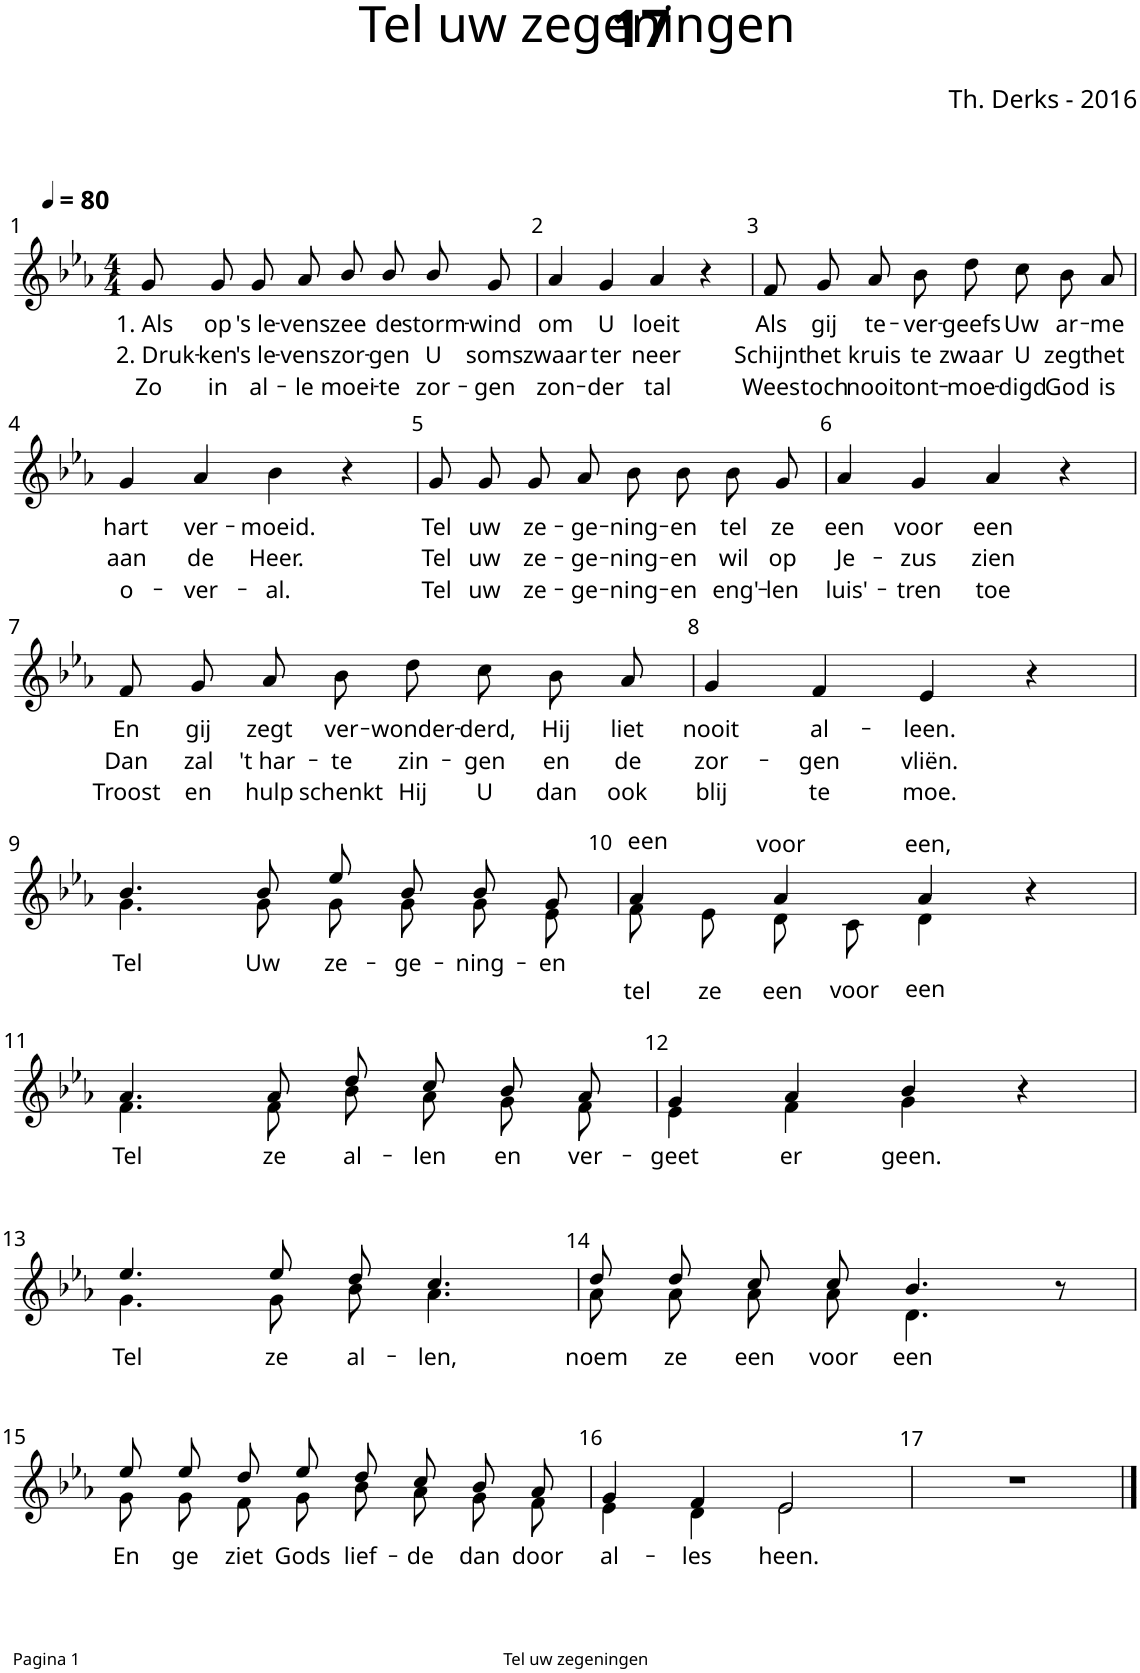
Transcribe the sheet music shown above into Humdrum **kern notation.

**kern	**text	**text	**text
*part1	*part1	*part1	*part1
*staff1	*staff1	*staff1	*staff1
*I"Piano	*	*	*
*I'Pno.	*	*	*
*clefG2	*	*	*
*k[b-e-a-]	*	*	*
*M4/4	*	*	*
*MM80	*	*	*
=1	=1	=1	=1
!	!LO:LY:b	!LO:LY:b	!LO:LY:b
8g/L	1. Als	2. Druk-	Zo
!	!LO:LY:b	!LO:LY:b	!LO:LY:b
8g/J	op	-ken	in
!	!LO:LY:b	!LO:LY:b	!LO:LY:b
8g/L	's le-	's le-	al-
!	!LO:LY:b	!LO:LY:b	!LO:LY:b
8a-/J	-vens	-vens	-le
!	!LO:LY:b	!LO:LY:b	!LO:LY:b
8b-/L	zee	zor-	moei-
!	!LO:LY:b	!LO:LY:b	!LO:LY:b
8b-/J	de	-gen	-te
!	!LO:LY:b	!LO:LY:b	!LO:LY:b
8b-/L	storm-	U	zor-
!	!LO:LY:b	!LO:LY:b	!LO:LY:b
8g/J	-wind	soms	-gen
=2	=2	=2	=2
!	!LO:LY:b	!LO:LY:b	!LO:LY:b
4a-/	om	zwaar	zon-
!	!LO:LY:b	!LO:LY:b	!LO:LY:b
4g/	U	ter	-der
!	!LO:LY:b	!LO:LY:b	!LO:LY:b
4a-/	loeit	neer	tal
4r	.	.	.
=3	=3	=3	=3
!	!LO:LY:b	!LO:LY:b	!LO:LY:b
8f/L	Als	Schijnt	Wees
!	!LO:LY:b	!LO:LY:b	!LO:LY:b
8g/J	gij	het	toch
!	!LO:LY:b	!LO:LY:b	!LO:LY:b
8a-/L	te-	kruis	nooit
!	!LO:LY:b	!LO:LY:b	!LO:LY:b
8b-/J	-ver-	te	ont-
!	!LO:LY:b	!LO:LY:b	!LO:LY:b
8dd\L	-geefs	zwaar	-moe-
!	!LO:LY:b	!LO:LY:b	!LO:LY:b
8cc\J	Uw	U	-digd
!	!LO:LY:b	!LO:LY:b	!LO:LY:b
8b-/L	ar-	zegt	God
!	!LO:LY:b	!LO:LY:b	!LO:LY:b
8a-/J	-me	het	is
!!LO:LB:g=z
=4	=4	=4	=4
!	!LO:LY:b	!LO:LY:b	!LO:LY:b
4g/	hart	aan	o-
!	!LO:LY:b	!LO:LY:b	!LO:LY:b
4a-/	ver-	de	-ver-
!	!LO:LY:b	!LO:LY:b	!LO:LY:b
4b-\	-moeid.	Heer.	-al.
4r	.	.	.
=5	=5	=5	=5
!	!LO:LY:b	!LO:LY:b	!LO:LY:b
8g/L	Tel	Tel	Tel
!	!LO:LY:b	!LO:LY:b	!LO:LY:b
8g/J	uw	uw	uw
!	!LO:LY:b	!LO:LY:b	!LO:LY:b
8g/L	ze-	ze-	ze-
!	!LO:LY:b	!LO:LY:b	!LO:LY:b
8a-/J	-ge-	-ge-	-ge-
!	!LO:LY:b	!LO:LY:b	!LO:LY:b
8b-\L	-ning-	-ning-	-ning-
!	!LO:LY:b	!LO:LY:b	!LO:LY:b
8b-\J	-en	-en	-en
!	!LO:LY:b	!LO:LY:b	!LO:LY:b
8b-/L	tel	wil	eng'-
!	!LO:LY:b	!LO:LY:b	!LO:LY:b
8g/J	ze	op	-len
=6	=6	=6	=6
!	!LO:LY:b	!LO:LY:b	!LO:LY:b
4a-/	een	Je-	luis'-
!	!LO:LY:b	!LO:LY:b	!LO:LY:b
4g/	voor	-zus	-tren
!	!LO:LY:b	!LO:LY:b	!LO:LY:b
4a-/	een	zien	toe
4r	.	.	.
!!LO:LB:g=z
=7	=7	=7	=7
!	!LO:LY:b	!LO:LY:b	!LO:LY:b
8f/L	En	Dan	Troost
!	!LO:LY:b	!LO:LY:b	!LO:LY:b
8g/J	gij	zal	en
!	!LO:LY:b	!LO:LY:b	!LO:LY:b
8a-/L	zegt	't har-	hulp
!	!LO:LY:b	!LO:LY:b	!LO:LY:b
8b-/J	ver-	-te	schenkt
!	!LO:LY:b	!LO:LY:b	!LO:LY:b
8dd\L	-wonder-	zin-	Hij
!	!LO:LY:b	!LO:LY:b	!LO:LY:b
8cc\J	-derd,	-gen	U
!	!LO:LY:b	!LO:LY:b	!LO:LY:b
8b-/L	Hij	en	dan
!	!LO:LY:b	!LO:LY:b	!LO:LY:b
8a-/J	liet	de	ook
=8	=8	=8	=8
!	!LO:LY:b	!LO:LY:b	!LO:LY:b
4g/	nooit	zor-	blij
!	!LO:LY:b	!LO:LY:b	!LO:LY:b
4f/	al-	-gen	te
!	!LO:LY:b	!LO:LY:b	!LO:LY:b
4e-/	-leen.	vliën.	moe.
4r	.	.	.
!!LO:LB:g=z
=9	=9	=9	=9
!	!LO:LY:b	!	!
*^	*	*	*
4.b-/	4.g\	Tel	.	.
!	!	!LO:LY:b	!	!
8b-/	8g\	Uw	.	.
!	!	!LO:LY:b	!	!
8ee-/L	8g\L	ze-	.	.
!	!	!LO:LY:b	!	!
8b-/J	8g\J	-ge-	.	.
!	!	!LO:LY:b	!	!
8b-/L	8g\L	-ning-	.	.
!	!	!LO:LY:b	!	!
8g/J	8e-\J	-en	.	.
=10	=10	=10	=10	=10
!	!	!LO:LY:a	!	!
!	!	!LO:LY:b	!	!
4a-/	8f\L	tel	.	.
!	!	!LO:LY:b	!	!
.	8e-\J	ze	.	.
!	!	!LO:LY:a	!	!
!	!	!LO:LY:b	!	!
4a-/	8d\L	een	.	.
!	!	!LO:LY:b	!	!
.	8c\J	voor	.	.
!	!	!LO:LY:a	!	!
!	!	!LO:LY:b	!	!
4a-/	4d\	een	.	.
4r	4ryy	.	.	.
!!LO:LB:g=z	!!
=11	=11	=11	=11	=11
!	!	!LO:LY:b	!	!
4.a-/	4.f\	Tel	.	.
!	!	!LO:LY:b	!	!
8a-/	8f\	ze	.	.
!	!	!LO:LY:b	!	!
8dd/L	8b-\L	al-	.	.
!	!	!LO:LY:b	!	!
8cc/J	8a-\J	-len	.	.
!	!	!LO:LY:b	!	!
8b-/L	8g\L	en	.	.
!	!	!LO:LY:b	!	!
8a-/J	8f\J	ver-	.	.
=12	=12	=12	=12	=12
!	!	!LO:LY:b	!	!
4g/	4e-\	-geet	.	.
!	!	!LO:LY:b	!	!
4a-/	4f\	er	.	.
!	!	!LO:LY:b	!	!
4b-/	4g\	geen.	.	.
4r	4ryy	.	.	.
!!LO:LB:g=z	!!
=13	=13	=13	=13	=13
!	!	!LO:LY:b	!	!
4.ee-/	4.g\	Tel	.	.
!	!	!LO:LY:b	!	!
8ee-/	8g\	ze	.	.
!	!	!LO:LY:b	!	!
8dd/	8b-\	al-	.	.
!	!	!LO:LY:b	!	!
4.cc/	4.a-\	-len,	.	.
=14	=14	=14	=14	=14
!	!	!LO:LY:b	!	!
8dd/L	8a-\	noem	.	.
!	!	!LO:LY:b	!	!
8dd/J	8a-\L	ze	.	.
!	!	!LO:LY:b	!	!
8cc/L	8a-\J	een	.	.
!	!	!LO:LY:b	!	!
8cc/J	8a-\	voor	.	.
!	!	!LO:LY:b	!	!
4.b-/	4.d\	een	.	.
8r	8ryy	.	.	.
!!LO:LB:g=z	!!
=15	=15	=15	=15	=15
!	!	!LO:LY:b	!	!
8ee-/L	8g\L	En	.	.
!	!	!LO:LY:b	!	!
8ee-/J	8g\J	ge	.	.
!	!	!LO:LY:b	!	!
8dd/L	8f\L	ziet	.	.
!	!	!LO:LY:b	!	!
8ee-/J	8g\J	Gods	.	.
!	!	!LO:LY:b	!	!
8dd/L	8b-\L	lief-	.	.
!	!	!LO:LY:b	!	!
8cc/J	8a-\J	-de	.	.
!	!	!LO:LY:b	!	!
8b-/L	8g\L	dan	.	.
!	!	!LO:LY:b	!	!
8a-/J	8f\J	door	.	.
=16	=16	=16	=16	=16
!	!	!LO:LY:b	!	!
4g/	4e-\	al-	.	.
!	!	!LO:LY:b	!	!
4f/	4d\	-les	.	.
!	!	!LO:LY:b	!	!
2e-/	2e-\	heen.	.	.
*v	*v	*	*	*
=17	=17	=17	=17
1r	.	.	.
==	==	==	==
*-	*-	*-	*-
